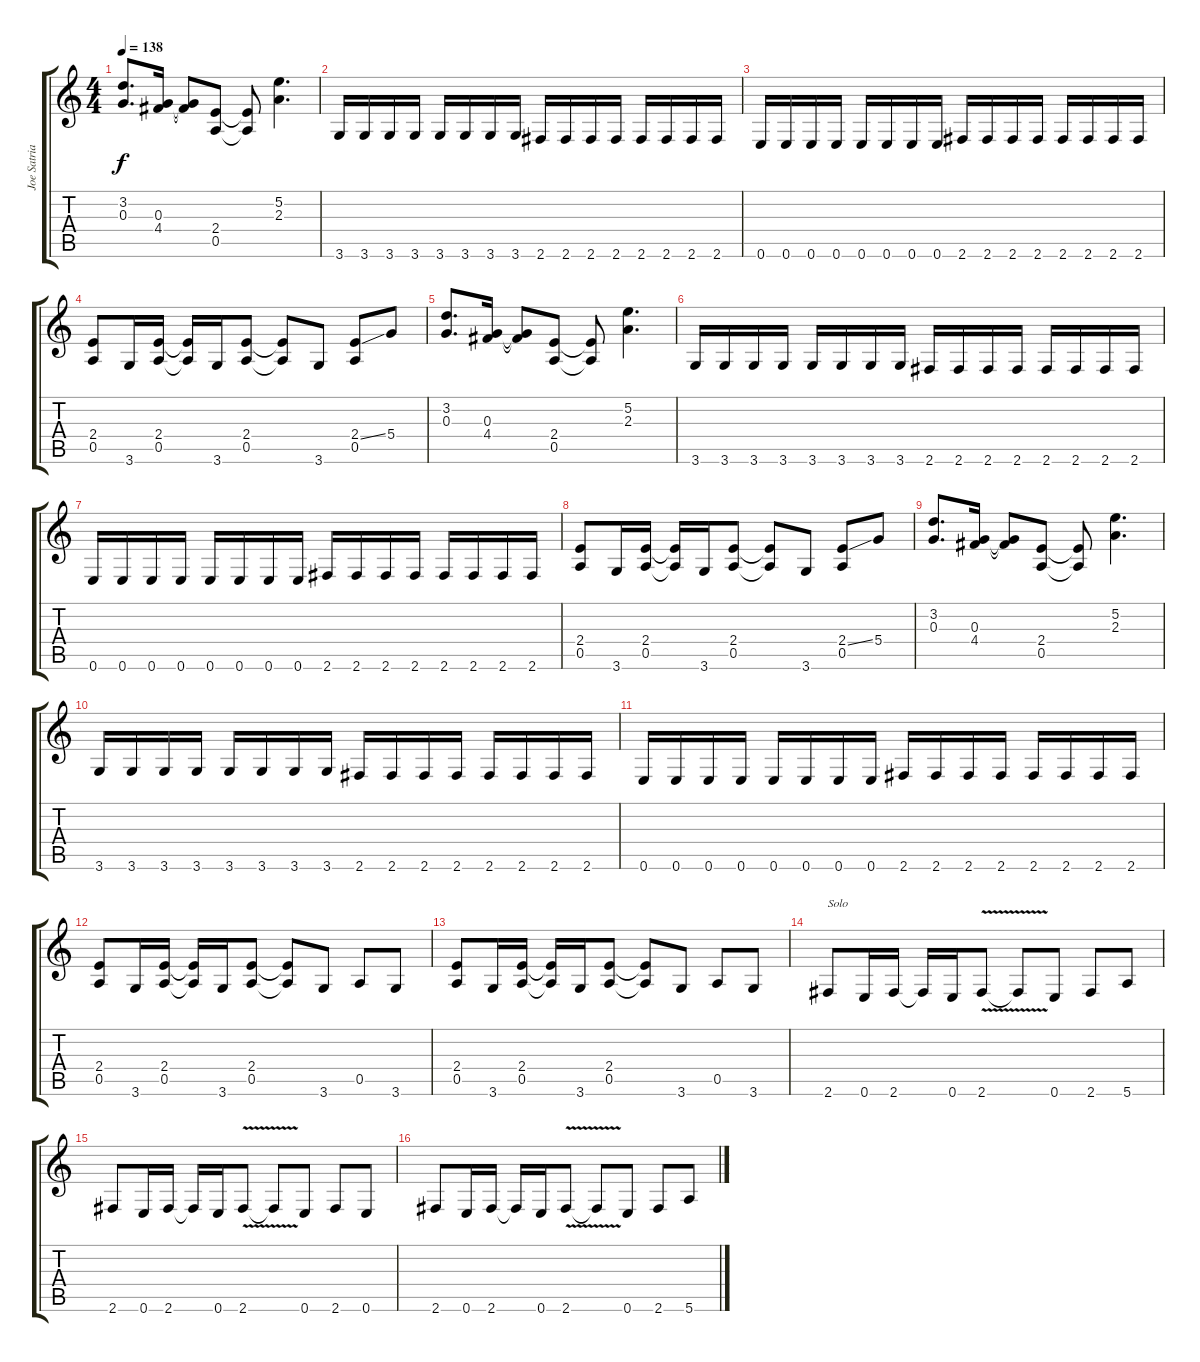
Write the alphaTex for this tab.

\track ("Joe Satriani" "Joe Satria") {instrument distortionguitar}
\staff {score tabs}
\tuning (E4 B3 G3 D3 A2 E2) {hide}
\ts (4 4)
\tempo 138
\clef g2
\ks c
(3.2 0.3).8{d dy f} (0.3 4.4).16 (0.3{t} 4.4{t}).8 (2.4 0.5).8 (2.4{t} 0.5{t}).8 (5.2 2.3).4{d} |
3.6.16 3.6.16 3.6.16 3.6.16 3.6.16 3.6.16 3.6.16 3.6.16 2.6.16 2.6.16 2.6.16 2.6.16 2.6.16 2.6.16 2.6.16 2.6.16 |
0.6.16 0.6.16 0.6.16 0.6.16 0.6.16 0.6.16 0.6.16 0.6.16 2.6.16 2.6.16 2.6.16 2.6.16 2.6.16 2.6.16 2.6.16 2.6.16 |
(2.4 0.5).8 3.6.16 (2.4 0.5).16 (2.4{t} 0.5{t}).16 3.6.16 (2.4 0.5).8 (2.4{t} 0.5{t}).8 3.6.8 (2.4{ss} 0.5).8 5.4.8 |
(3.2 0.3).8{d} (0.3 4.4).16 (0.3{t} 4.4{t}).8 (2.4 0.5).8 (2.4{t} 0.5{t}).8 (5.2 2.3).4{d} |
3.6.16 3.6.16 3.6.16 3.6.16 3.6.16 3.6.16 3.6.16 3.6.16 2.6.16 2.6.16 2.6.16 2.6.16 2.6.16 2.6.16 2.6.16 2.6.16 |
0.6.16 0.6.16 0.6.16 0.6.16 0.6.16 0.6.16 0.6.16 0.6.16 2.6.16 2.6.16 2.6.16 2.6.16 2.6.16 2.6.16 2.6.16 2.6.16 |
(2.4 0.5).8 3.6.16 (2.4 0.5).16 (2.4{t} 0.5{t}).16 3.6.16 (2.4 0.5).8 (2.4{t} 0.5{t}).8 3.6.8 (2.4{ss} 0.5).8 5.4.8 |
(3.2 0.3).8{d} (0.3 4.4).16 (0.3{t} 4.4{t}).8 (2.4 0.5).8 (2.4{t} 0.5{t}).8 (5.2 2.3).4{d} |
3.6.16 3.6.16 3.6.16 3.6.16 3.6.16 3.6.16 3.6.16 3.6.16 2.6.16 2.6.16 2.6.16 2.6.16 2.6.16 2.6.16 2.6.16 2.6.16 |
0.6.16 0.6.16 0.6.16 0.6.16 0.6.16 0.6.16 0.6.16 0.6.16 2.6.16 2.6.16 2.6.16 2.6.16 2.6.16 2.6.16 2.6.16 2.6.16 |
(2.4 0.5).8 3.6.16 (2.4 0.5).16 (2.4{t} 0.5{t}).16 3.6.16 (2.4 0.5).8 (2.4{t} 0.5{t}).8 3.6.8 0.5.8 3.6.8 |
(2.4 0.5).8 3.6.16 (2.4 0.5).16 (2.4{t} 0.5{t}).16 3.6.16 (2.4 0.5).8 (2.4{t} 0.5{t}).8 3.6.8 0.5.8 3.6.8 |
2.6.8{txt "Solo"} 0.6.16 2.6.16 2.6{t}.16 0.6.16 2.6{v}.8 2.6{t}.8 0.6.8 2.6.8 5.6.8 |
2.6.8 0.6.16 2.6.16 2.6{t}.16 0.6.16 2.6{v}.8 2.6{t}.8 0.6.8 2.6.8 0.6.8 |
2.6.8 0.6.16 2.6.16 2.6{t}.16 0.6.16 2.6{v}.8 2.6{t}.8 0.6.8 2.6.8 5.6.8
